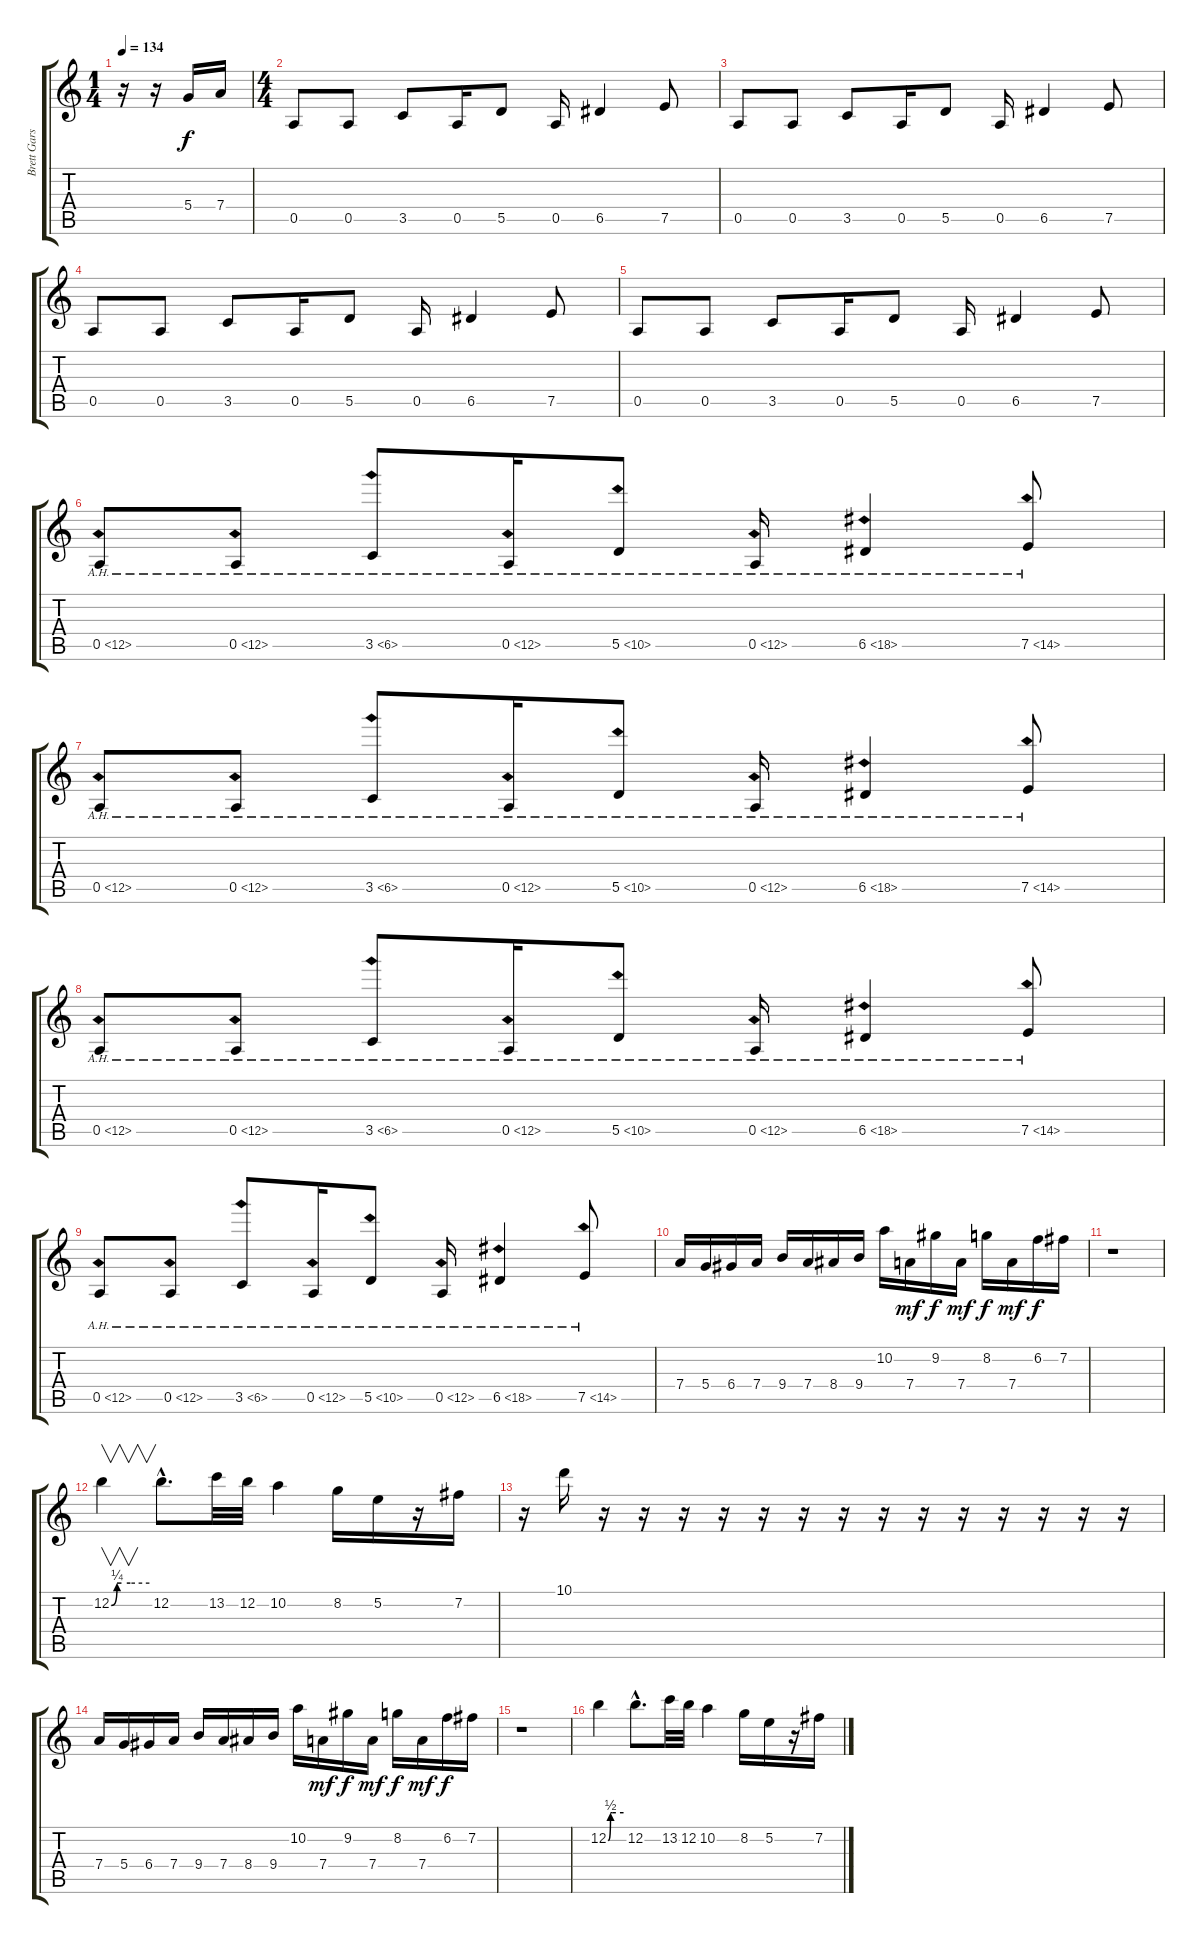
\track ("Brett Garsed" "Brett Gars") {instrument overdrivenguitar}
\staff {score tabs}
\tuning (E4 B3 G3 D3 A2 E2) {hide}
\ts (1 4)
\tempo 134
\clef g2
\ks c
r.16{dy f instrument overdrivenguitar} r.16 5.4.16 7.4.16 |
\ts (4 4)
0.5.8 0.5.8 3.5.8 0.5.16 5.5.8 0.5.16 6.5.4 7.5.8 |
0.5.8 0.5.8 3.5.8 0.5.16 5.5.8 0.5.16 6.5.4 7.5.8 |
0.5.8 0.5.8 3.5.8 0.5.16 5.5.8 0.5.16 6.5.4 7.5.8 |
0.5.8 0.5.8 3.5.8 0.5.16 5.5.8 0.5.16 6.5.4 7.5.8 |
0.5{ah 12}.8 0.5{ah 12}.8 3.5{ah 3}.8 0.5{ah 12}.16 5.5{ah 5}.8 0.5{ah 12}.16 6.5{ah 12}.4 7.5{ah 7}.8 |
0.5{ah 12}.8 0.5{ah 12}.8 3.5{ah 3}.8 0.5{ah 12}.16 5.5{ah 5}.8 0.5{ah 12}.16 6.5{ah 12}.4 7.5{ah 7}.8 |
0.5{ah 12}.8 0.5{ah 12}.8 3.5{ah 3}.8 0.5{ah 12}.16 5.5{ah 5}.8 0.5{ah 12}.16 6.5{ah 12}.4 7.5{ah 7}.8 |
0.5{ah 12}.8 0.5{ah 12}.8 3.5{ah 3}.8 0.5{ah 12}.16 5.5{ah 5}.8 0.5{ah 12}.16 6.5{ah 12}.4 7.5{ah 7}.8 |
7.4.16 5.4.16 6.4.16 7.4.16 9.4.16 7.4.16 8.4.16 9.4.16 10.2.16 7.4.16{dy mf} 9.2.16{dy f} 7.4.16{dy mf} 8.2.16{dy f} 7.4.16{dy mf} 6.2.16{dy f} 7.2.16 |
r.1 |
12.2{be (custom 0 0 9 1 16 1 30 1 60 1)}.4{v} 12.2{hac}.8{d} 13.2.32 12.2.32 10.2.4 8.2.16 5.2.16 r.16 7.2.16 |
r.16 10.1.16 r.16 r.16 r.16 r.16 r.16 r.16 r.16 r.16 r.16 r.16 r.16 r.16 r.16 r.16 |
7.4.16 5.4.16 6.4.16 7.4.16 9.4.16 7.4.16 8.4.16 9.4.16 10.2.16 7.4.16{dy mf} 9.2.16{dy f} 7.4.16{dy mf} 8.2.16{dy f} 7.4.16{dy mf} 6.2.16{dy f} 7.2.16 |
r.1 |
12.2{be (custom 0 0 9 2 16 2 30 2 60 2)}.4 12.2{hac}.8{d} 13.2.32 12.2.32 10.2.4 8.2.16 5.2.16 r.16 7.2.16
